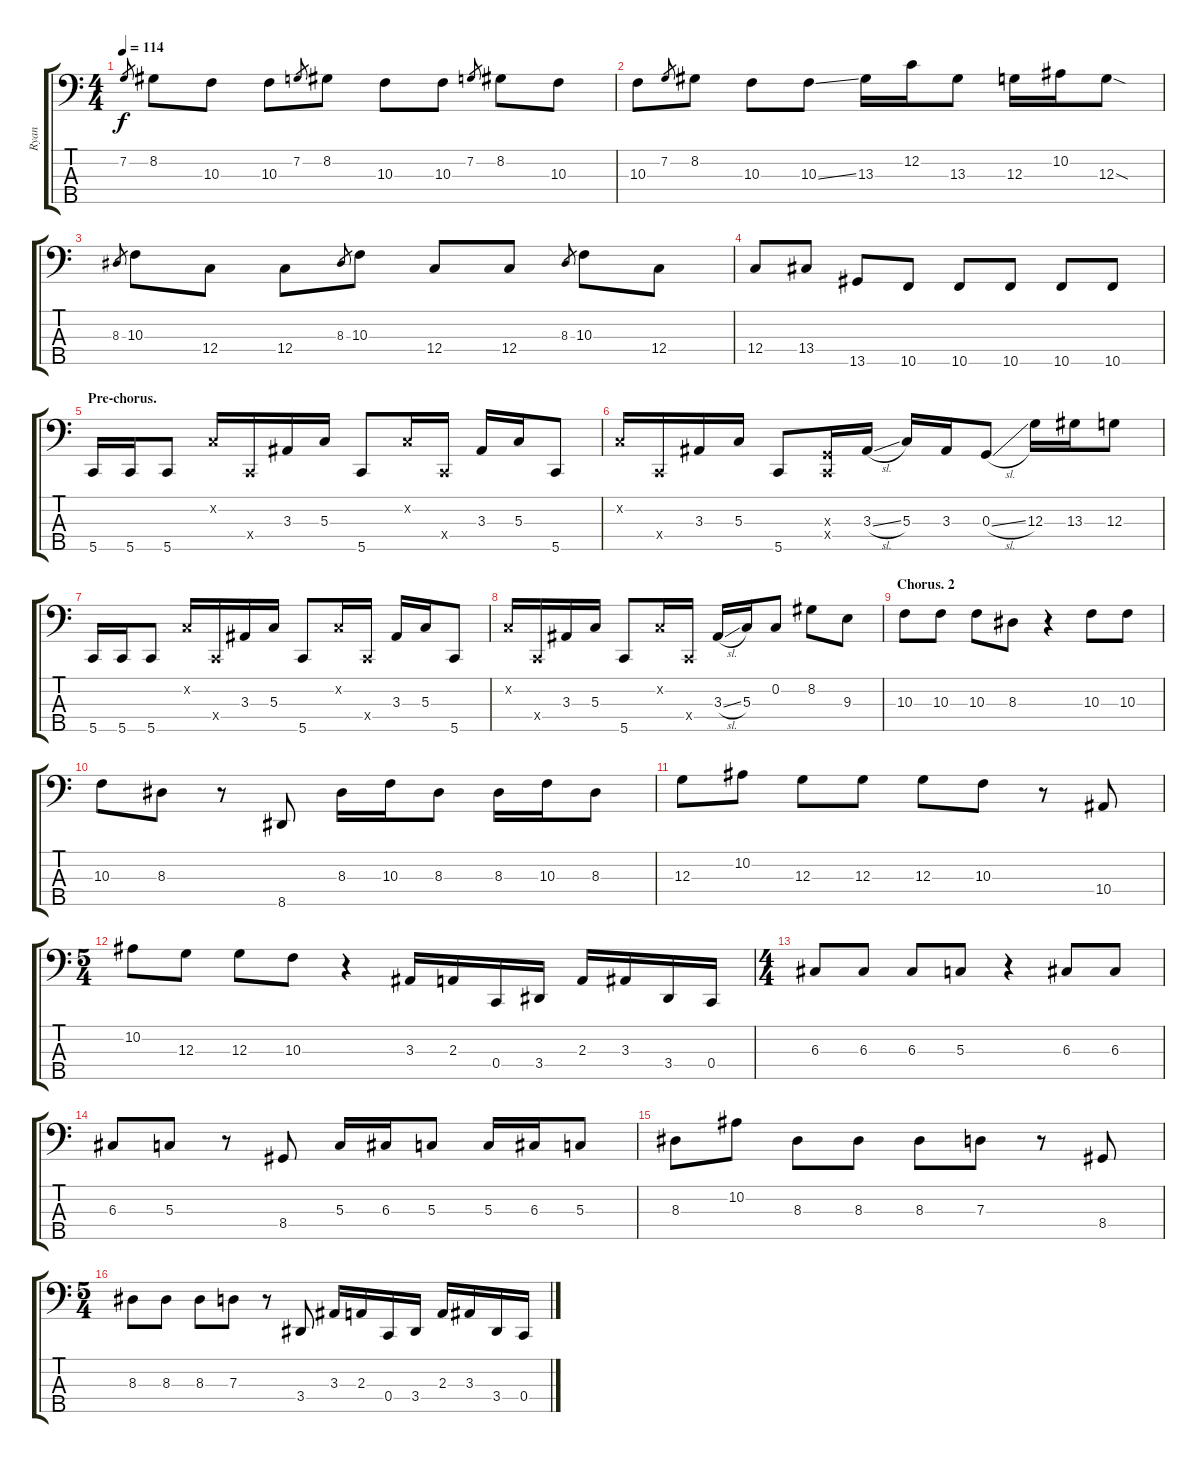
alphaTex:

\track ("Ryan" "Ryan") {instrument electricbassfinger}
\staff {score tabs}
\tuning (F2 C2 G1 C1 G0) {hide}
\ts (4 4)
\tempo 114
\clef f4
\ks c
7.2.8{gr dy f} 8.2.8 10.3.8 10.3.8 7.2.8{gr} 8.2.8 10.3.8 10.3.8 7.2.8{gr} 8.2.8 10.3.8 |
10.3.8 7.2.8{gr} 8.2.8 10.3.8 10.3{ss}.8 13.3.16 12.2.16 13.3.8 12.3.16 10.2.16 12.3{sod}.8 |
8.3.8{gr} 10.3.8 12.4.8 12.4.8 8.3.8{gr} 10.3.8 12.4.8 12.4.8 8.3.8{gr} 10.3.8 12.4.8 |
12.4.8 13.4.8 13.5.8 10.5.8 10.5.8 10.5.8 10.5.8 10.5.8 |
\section ("" "Pre-chorus.")
5.5.16{instrument slapbass1} 5.5.16 5.5.8 0.2{x}.16 0.4{x}.16 3.3.16 5.3.16 5.5.8 0.2{x}.16 0.4{x}.16 3.3.16 5.3.16 5.5.8 |
0.2{x}.16 0.4{x}.16 3.3.16 5.3.16 5.5.8 (0.3{x} 0.4{x}).16 3.3{sl}.16 5.3.16 3.3.16 0.3{sl}.8{instrument electricbassfinger} 12.3.16 13.3.16 12.3.8 |
5.5.16{instrument slapbass1} 5.5.16 5.5.8 0.2{x}.16 0.4{x}.16 3.3.16 5.3.16 5.5.8 0.2{x}.16 0.4{x}.16 3.3.16 5.3.16 5.5.8 |
0.2{x}.16 0.4{x}.16 3.3.16 5.3.16 5.5.8 0.2{x}.16 0.4{x}.16 3.3{sl}.16{instrument electricbassfinger} 5.3.16 0.2.8 8.2.8 9.3.8 |
\section ("" "Chorus. 2")
10.3.8 10.3.8 10.3.8 8.3.8 r.4 10.3.8 10.3.8 |
10.3.8 8.3.8 r.8 8.5.8 8.3.16 10.3.16 8.3.8 8.3.16 10.3.16 8.3.8 |
12.3.8 10.2.8 12.3.8 12.3.8 12.3.8 10.3.8 r.8 10.4.8 |
\ts (5 4)
10.2.8 12.3.8 12.3.8 10.3.8 r.4 3.3.16 2.3.16 0.4.16 3.4.16 2.3.16 3.3.16 3.4.16 0.4.16 |
\ts (4 4)
6.3.8 6.3.8 6.3.8 5.3.8 r.4 6.3.8 6.3.8 |
6.3.8 5.3.8 r.8 8.4.8 5.3.16 6.3.16 5.3.8 5.3.16 6.3.16 5.3.8 |
8.3.8 10.2.8 8.3.8 8.3.8 8.3.8 7.3.8 r.8 8.4.8 |
\ts (5 4)
8.3.8 8.3.8 8.3.8 7.3.8 r.8 3.4.8 3.3.16 2.3.16 0.4.16 3.4.16 2.3.16 3.3.16 3.4.16 0.4.16
